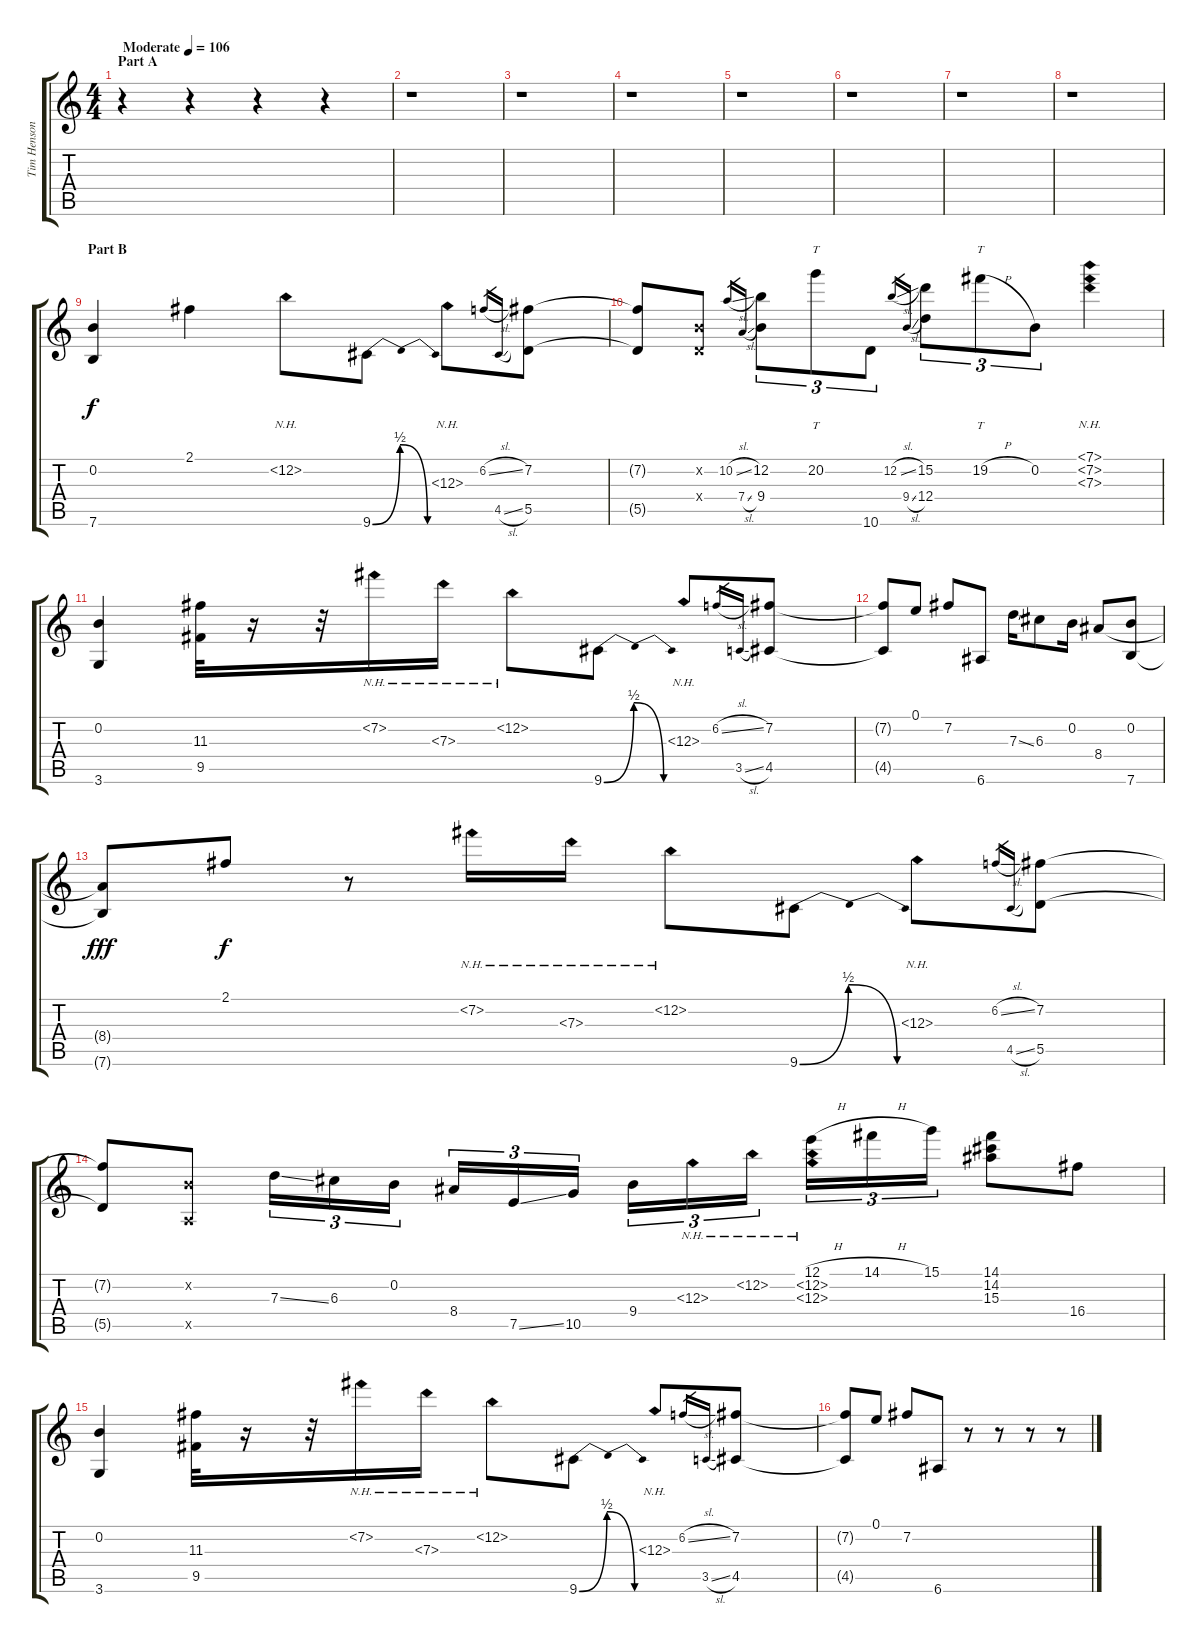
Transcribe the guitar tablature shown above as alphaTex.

\track ("Tim Henson" "Tim Henson") {instrument electricguitarclean}
\staff {score tabs}
\tuning (E4 B3 G3 D3 A2 E2) {hide}
\ts (4 4)
\section ("" "Part A")
\tempo (106 "Moderate")
\clef g2
\ks c
r.4{dy f instrument electricguitarclean} r.4 r.4 r.4 |
r.1 |
r.1 |
r.1 |
r.1 |
r.1 |
r.1 |
r.1 |
\section ("" "Part B")
(0.2 7.6).4 2.1.4 12.2{nh}.8 9.6{be (bendrelease 0 0 15 2 45 2 60 0)}.8 12.3{nh}.8 6.2{sl}.16{gr} 4.5{sl}.16{gr} (7.2 5.5).8 |
(7.2{t} 5.5{t}).8 (0.2{x} 0.4{x}).8 10.2{sl}.16{gr} 7.4{sl}.16{gr} (12.2 9.4).8{tu (3 2)} 20.2.8{tt tu (3 2)} 10.6.8{tu (3 2)} 12.2{sl}.16{gr} 9.4{sl}.16{gr} (15.2 12.4).8{tu (3 2)} 19.2{h}.8{tt tu (3 2)} 0.2.8{tu (3 2)} (7.1{nh} 7.2{nh} 7.3{nh}).4 |
(0.2 3.6).4 (11.3 9.5).32 r.16 r.32 7.2{nh}.16 7.3{nh}.16 12.2{nh}.8 9.6{be (bendrelease 0 0 15 2 45 2 60 0)}.8 12.3{nh}.8 6.2{sl}.16{gr} 3.5{sl}.16{gr} (7.2 4.5).8 |
(7.2{t} 4.5{t}).8 0.1.8 7.2.8 6.6.8 7.3{ss}.16 6.3.8 0.2.16 8.4.8 (0.2 7.6).8 |
(8.4{t} 7.6{t}).8{dy fff} 2.1.8{dy f} r.8 7.2{nh}.16 7.3{nh}.16 12.2{nh}.8 9.6{be (bendrelease 0 0 15 2 45 2 60 0)}.8 12.3{nh}.8 6.2{sl}.16{gr} 4.5{sl}.16{gr} (7.2 5.5).8 |
(7.2{t} 5.5{t}).8 (0.2{x} 0.5{x}).8 7.3{ss}.16{tu (3 2)} 6.3.16{tu (3 2)} 0.2.16{tu (3 2)} 8.4.16{tu (3 2)} 7.5{ss}.16{tu (3 2)} 10.5.16{tu (3 2)} 9.4.16{tu (3 2)} 12.3{nh}.16{tu (3 2)} 12.2{nh}.16{tu (3 2)} (12.1{h} 12.2{nh} 12.3{nh}).16{tu (3 2)} 14.1{h}.16{tu (3 2)} 15.1.16{tu (3 2)} (14.1 14.2 15.3).8 16.4.8 |
(0.2 3.6).4 (11.3 9.5).32 r.16 r.32 7.2{nh}.16 7.3{nh}.16 12.2{nh}.8 9.6{be (bendrelease 0 0 15 2 45 2 60 0)}.8 12.3{nh}.8 6.2{sl}.16{gr} 3.5{sl}.16{gr} (7.2 4.5).8 |
(7.2{t} 4.5{t}).8 0.1.8 7.2.8 6.6.8 r.8 r.8 r.8 r.8
